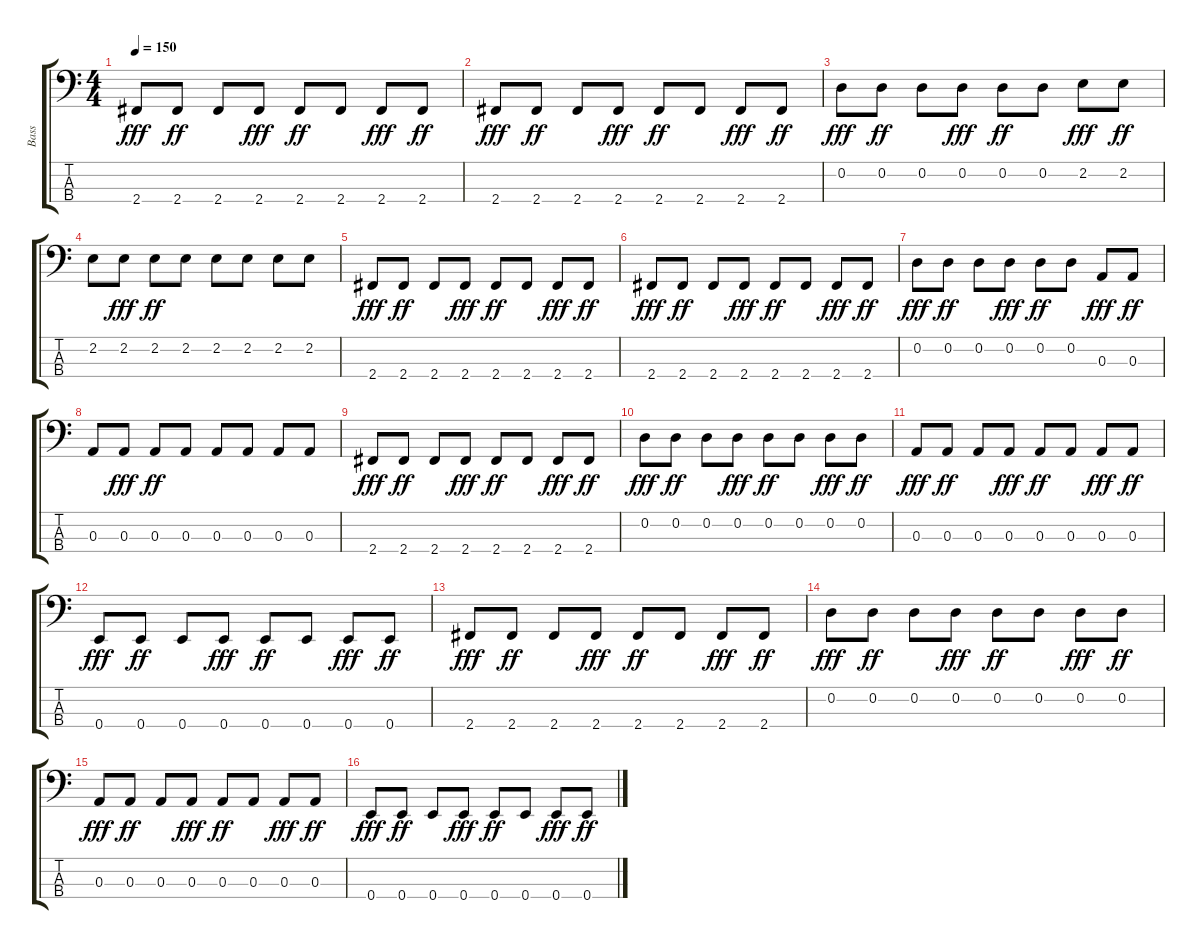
\track ("Bass" "Bass") {instrument electricbassfinger}
\staff {score tabs}
\tuning (G2 D2 A1 E1) {hide}
\ts (4 4)
\tempo 150
\clef f4
\ks c
2.4.8{dy fff} 2.4.8{dy ff} 2.4.8 2.4.8{dy fff} 2.4.8{dy ff} 2.4.8 2.4.8{dy fff} 2.4.8{dy ff} |
2.4.8{dy fff} 2.4.8{dy ff} 2.4.8 2.4.8{dy fff} 2.4.8{dy ff} 2.4.8 2.4.8{dy fff} 2.4.8{dy ff} |
0.2.8{dy fff} 0.2.8{dy ff} 0.2.8 0.2.8{dy fff} 0.2.8{dy ff} 0.2.8 2.2.8{dy fff} 2.2.8{dy ff} |
2.2.8 2.2.8{dy fff} 2.2.8{dy ff} 2.2.8 2.2.8 2.2.8 2.2.8 2.2.8 |
2.4.8{dy fff} 2.4.8{dy ff} 2.4.8 2.4.8{dy fff} 2.4.8{dy ff} 2.4.8 2.4.8{dy fff} 2.4.8{dy ff} |
2.4.8{dy fff} 2.4.8{dy ff} 2.4.8 2.4.8{dy fff} 2.4.8{dy ff} 2.4.8 2.4.8{dy fff} 2.4.8{dy ff} |
0.2.8{dy fff} 0.2.8{dy ff} 0.2.8 0.2.8{dy fff} 0.2.8{dy ff} 0.2.8 0.3.8{dy fff} 0.3.8{dy ff} |
0.3.8 0.3.8{dy fff} 0.3.8{dy ff} 0.3.8 0.3.8 0.3.8 0.3.8 0.3.8 |
2.4.8{dy fff} 2.4.8{dy ff} 2.4.8 2.4.8{dy fff} 2.4.8{dy ff} 2.4.8 2.4.8{dy fff} 2.4.8{dy ff} |
0.2.8{dy fff} 0.2.8{dy ff} 0.2.8 0.2.8{dy fff} 0.2.8{dy ff} 0.2.8 0.2.8{dy fff} 0.2.8{dy ff} |
0.3.8{dy fff} 0.3.8{dy ff} 0.3.8 0.3.8{dy fff} 0.3.8{dy ff} 0.3.8 0.3.8{dy fff} 0.3.8{dy ff} |
0.4.8{dy fff} 0.4.8{dy ff} 0.4.8 0.4.8{dy fff} 0.4.8{dy ff} 0.4.8 0.4.8{dy fff} 0.4.8{dy ff} |
2.4.8{dy fff} 2.4.8{dy ff} 2.4.8 2.4.8{dy fff} 2.4.8{dy ff} 2.4.8 2.4.8{dy fff} 2.4.8{dy ff} |
0.2.8{dy fff} 0.2.8{dy ff} 0.2.8 0.2.8{dy fff} 0.2.8{dy ff} 0.2.8 0.2.8{dy fff} 0.2.8{dy ff} |
0.3.8{dy fff} 0.3.8{dy ff} 0.3.8 0.3.8{dy fff} 0.3.8{dy ff} 0.3.8 0.3.8{dy fff} 0.3.8{dy ff} |
0.4.8{dy fff} 0.4.8{dy ff} 0.4.8 0.4.8{dy fff} 0.4.8{dy ff} 0.4.8 0.4.8{dy fff} 0.4.8{dy ff}
